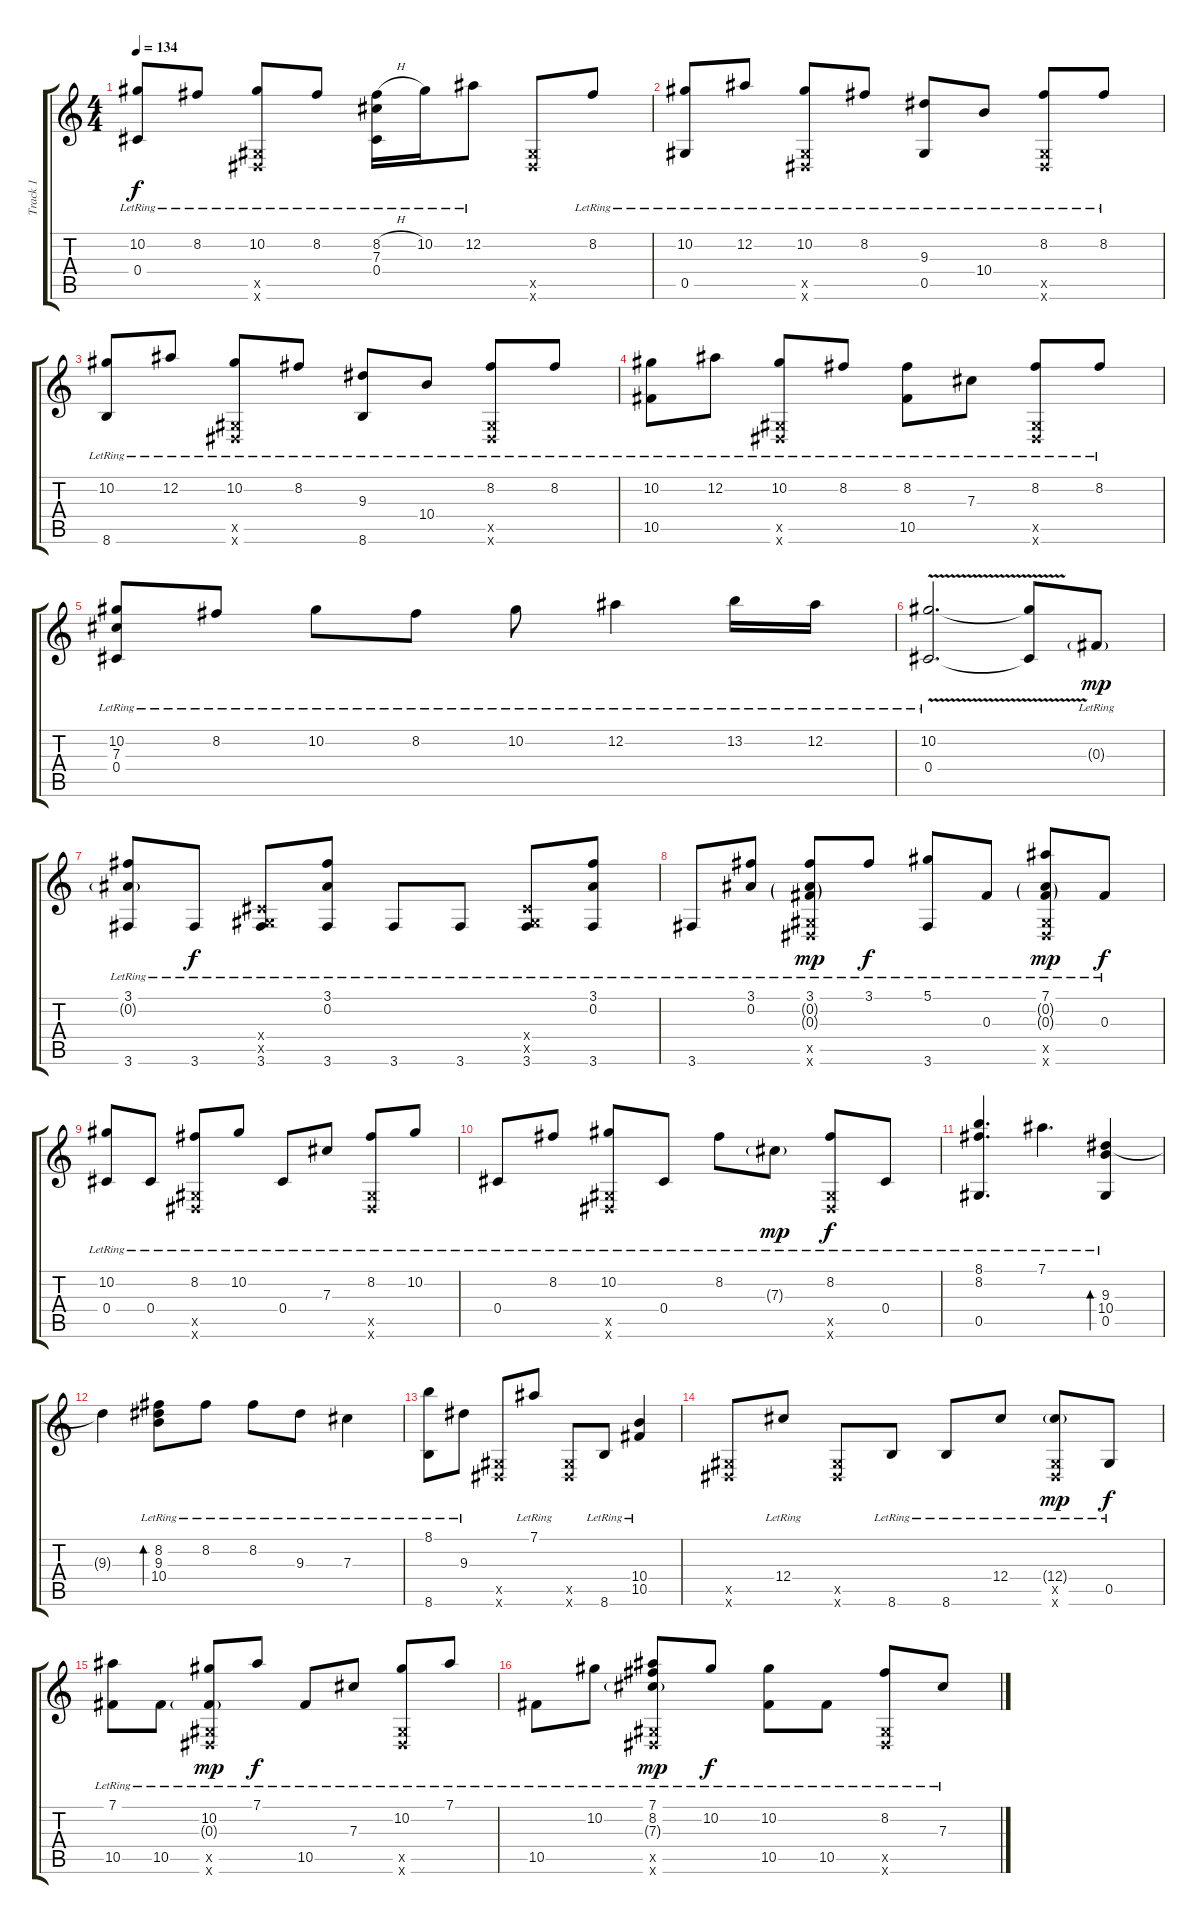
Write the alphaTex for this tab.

\track ("Track 1" "Track 1") {instrument acousticguitarsteel}
\staff {score tabs}
\tuning (Eb4 Bb3 Gb3 Db3 Ab2 Eb2) {hide}
\ts (4 4)
\tempo 134
\clef g2
\ks c
(10.2{lr} 0.4{lr}).8{dy f} 8.2{lr}.8 (10.2{lr} 0.5{x} 0.6{x}).8 8.2{lr}.8 (8.2{h lr} 7.3{lr} 0.4{lr}).16 10.2{lr}.16 12.2{lr}.8 (0.5{x} 0.6{x}).8 8.2{lr}.8 |
(10.2{lr} 0.5{lr}).8 12.2{lr}.8 (10.2{lr} 0.5{x} 0.6{x}).8 8.2{lr}.8 (9.3{lr} 0.5{lr}).8 10.4{lr}.8 (8.2{lr} 0.5{x} 0.6{x}).8 8.2{lr}.8 |
(10.2{lr} 8.6{lr}).8 12.2{lr}.8 (10.2{lr} 0.5{x} 0.6{x}).8 8.2{lr}.8 (9.3{lr} 8.6{lr}).8 10.4{lr}.8 (8.2{lr} 0.5{x} 0.6{x}).8 8.2{lr}.8 |
(10.2{lr} 10.5{lr}).8 12.2{lr}.8 (10.2{lr} 0.5{x} 0.6{x}).8 8.2{lr}.8 (8.2{lr} 10.5{lr}).8 7.3{lr}.8 (8.2{lr} 0.5{x} 0.6{x}).8 8.2{lr}.8 |
(10.2{lr} 7.3{lr} 0.4{lr}).8 8.2{lr}.8 10.2{lr}.8 8.2{lr}.8 10.2{lr}.8 12.2{lr}.4 13.2{lr}.16 12.2{lr}.16 |
(10.2{lr} 0.4{v lr}).2{d} (10.2{t} 0.4{t}).8 0.3{g lr}.8{dy mp} |
(3.1{lr} 0.2{g lr} 3.6{lr}).8 3.6{lr}.8{dy f} (0.4{x} 0.5{x} 3.6{lr}).8 (3.1{lr} 0.2{lr} 3.6{lr}).8 3.6{lr}.8 3.6{lr}.8 (0.4{x} 0.5{x} 3.6{lr}).8 (3.1{lr} 0.2{lr} 3.6{lr}).8 |
3.6{lr}.8 (3.1{lr} 0.2{lr}).8 (3.1{lr} 0.2{g lr} 0.3{g lr} 0.5{x} 0.6{x}).8{dy mp} 3.1{lr}.8{dy f} (5.1{lr} 3.6{lr}).8 0.3{lr}.8 (7.1{lr} 0.2{g lr} 0.3{g lr} 0.5{x} 0.6{x}).8{dy mp} 0.3{lr}.8{dy f} |
(10.2{lr} 0.4{lr}).8 0.4{lr}.8 (8.2{lr} 0.5{x} 0.6{x}).8 10.2{lr}.8 0.4{lr}.8 7.3{lr}.8 (8.2{lr} 0.5{x} 0.6{x}).8 10.2{lr}.8 |
0.4{lr}.8 8.2{lr}.8 (10.2{lr} 0.5{x} 0.6{x}).8 0.4{lr}.8 8.2{lr}.8 7.3{g lr}.8{dy mp} (8.2{lr} 0.5{x} 0.6{x}).8{dy f} 0.4{lr}.8 |
(8.1{lr} 8.2{lr} 0.5{lr}).4{d} 7.1{lr}.4{d} (9.3{lr} 10.4{lr} 0.5{lr}).4{bd 480} |
9.3{t}.4 (8.2{lr} 9.3{lr} 10.4{lr}).8{bd 480} 8.2{lr}.8 8.2{lr}.8 9.3{lr}.8 7.3{lr}.4 |
(8.1{lr} 8.6{lr}).8 9.3{lr}.8 (0.5{x} 0.6{x}).8 7.1{lr}.8 (0.5{x} 0.6{x}).8 8.6{lr}.8 (10.4{lr} 10.5{lr}).4 |
(0.5{x} 0.6{x}).8 12.4{lr}.8 (0.5{x} 0.6{x}).8 8.6{lr}.8 8.6{lr}.8 12.4{lr}.8 (12.4{g lr} 0.5{x} 0.6{x}).8{dy mp} 0.5{lr}.8{dy f} |
(7.1{lr} 10.5{lr}).8 10.5{lr}.8 (10.2{lr} 0.3{g lr} 0.5{x} 0.6{x}).8{dy mp} 7.1{lr}.8{dy f} 10.5{lr}.8 7.3{lr}.8 (10.2{lr} 0.5{x} 0.6{x}).8 7.1{lr}.8 |
10.5{lr}.8 10.2{lr}.8 (7.1{lr} 8.2{lr} 7.3{g lr} 0.5{x} 0.6{x}).8{dy mp} 10.2{lr}.8{dy f} (10.2{lr} 10.5{lr}).8 10.5{lr}.8 (8.2{lr} 0.5{x} 0.6{x}).8 7.3{lr}.8
